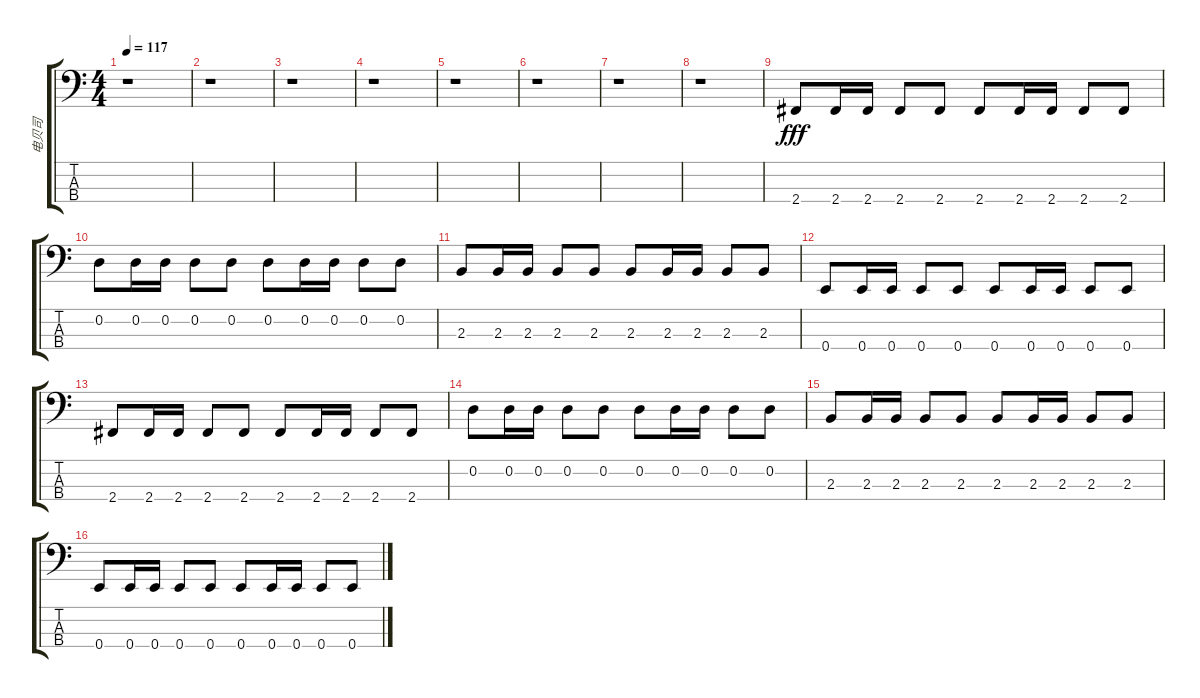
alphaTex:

\track ("电贝司" "电贝司") {instrument electricbasspick}
\staff {score tabs}
\tuning (G2 D2 A1 E1) {hide}
\ts (4 4)
\tempo 117
\clef f4
\ks c
r.1{dy fff} |
r.1 |
r.1 |
r.1 |
r.1 |
r.1 |
r.1 |
r.1 |
2.4.8 2.4.16 2.4.16 2.4.8 2.4.8 2.4.8 2.4.16 2.4.16 2.4.8 2.4.8{txt ""} |
0.2.8 0.2.16 0.2.16 0.2.8 0.2.8 0.2.8 0.2.16 0.2.16 0.2.8 0.2.8 |
2.3.8 2.3.16 2.3.16 2.3.8 2.3.8 2.3.8 2.3.16 2.3.16 2.3.8 2.3.8 |
0.4.8 0.4.16 0.4.16 0.4.8 0.4.8 0.4.8 0.4.16 0.4.16 0.4.8 0.4.8 |
2.4.8 2.4.16 2.4.16 2.4.8 2.4.8 2.4.8 2.4.16 2.4.16 2.4.8 2.4.8 |
0.2.8 0.2.16 0.2.16 0.2.8 0.2.8 0.2.8 0.2.16 0.2.16 0.2.8 0.2.8 |
2.3.8 2.3.16 2.3.16 2.3.8 2.3.8 2.3.8 2.3.16 2.3.16 2.3.8 2.3.8 |
0.4.8 0.4.16 0.4.16 0.4.8 0.4.8 0.4.8 0.4.16 0.4.16 0.4.8 0.4.8
